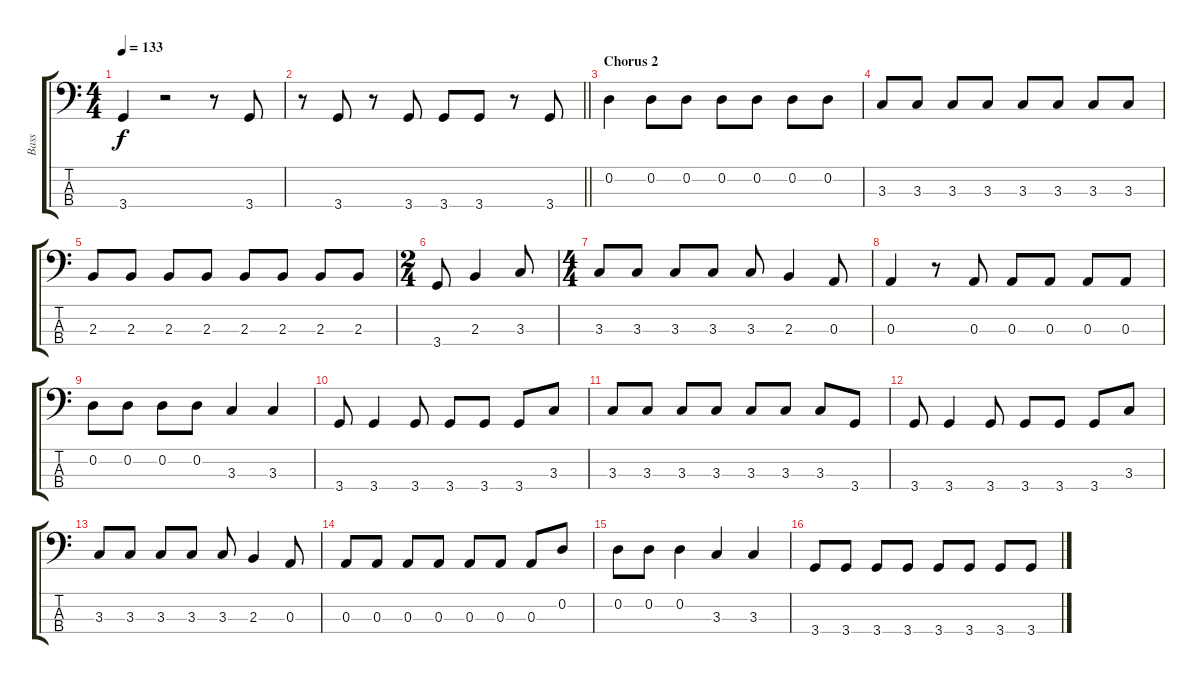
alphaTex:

\track ("Bass" "Bass") {instrument electricbassfinger}
\staff {score tabs}
\tuning (G2 D2 A1 E1) {hide}
\ts (4 4)
\tempo 133
\clef f4
\ks c
3.4.4{dy f} r.2 r.8 3.4.8 |
\barLineRight lightlight
r.8 3.4.8 r.8 3.4.8 3.4.8 3.4.8 r.8 3.4.8 |
\section ("" "Chorus 2")
0.2.4 0.2.8 0.2.8 0.2.8 0.2.8 0.2.8 0.2.8 |
3.3.8 3.3.8 3.3.8 3.3.8 3.3.8 3.3.8 3.3.8 3.3.8 |
2.3.8 2.3.8 2.3.8 2.3.8 2.3.8 2.3.8 2.3.8 2.3.8 |
\ts (2 4)
3.4.8 2.3.4 3.3.8 |
\ts (4 4)
3.3.8 3.3.8 3.3.8 3.3.8 3.3.8 2.3.4 0.3.8 |
0.3.4 r.8 0.3.8 0.3.8 0.3.8 0.3.8 0.3.8 |
0.2.8 0.2.8 0.2.8 0.2.8 3.3.4 3.3.4 |
3.4.8 3.4.4 3.4.8 3.4.8 3.4.8 3.4.8 3.3.8 |
3.3.8 3.3.8 3.3.8 3.3.8 3.3.8 3.3.8 3.3.8 3.4.8 |
3.4.8 3.4.4 3.4.8 3.4.8 3.4.8 3.4.8 3.3.8 |
3.3.8 3.3.8 3.3.8 3.3.8 3.3.8 2.3.4 0.3.8 |
0.3.8 0.3.8 0.3.8 0.3.8 0.3.8 0.3.8 0.3.8 0.2.8 |
0.2.8 0.2.8 0.2.4 3.3.4 3.3.4 |
3.4.8 3.4.8 3.4.8 3.4.8 3.4.8 3.4.8 3.4.8 3.4.8
